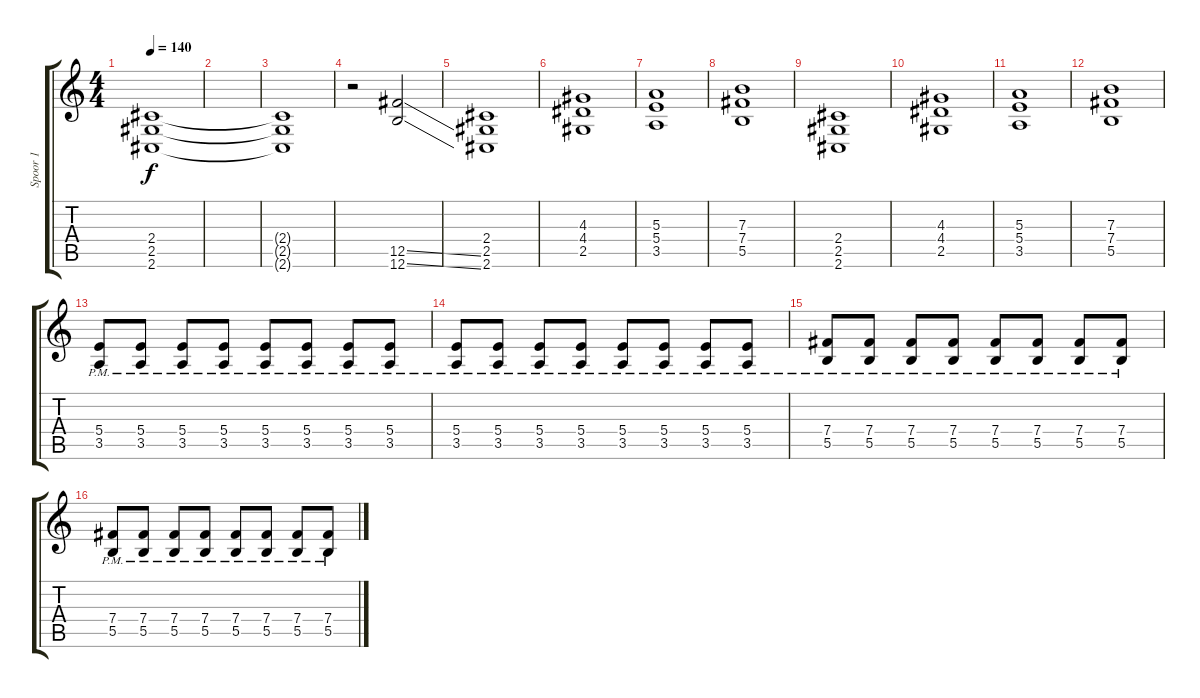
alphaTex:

\track ("Spoor 1" "Spoor 1") {instrument distortionguitar}
\staff {score tabs}
\tuning (Db4 Ab3 E3 B2 Gb2 B1) {hide}
\ts (4 4)
\tempo 140
\clef g2
\ks c
(2.4 2.5 2.6).1{dy f} |
|
(2.4{t} 2.5{t} 2.6{t}).1 |
r.2 (12.5{ss} 12.6{ss}).2 |
(2.4 2.5 2.6).1 |
(4.3 4.4 2.5).1 |
(5.3 5.4 3.5).1 |
(7.3 7.4 5.5).1 |
(2.4 2.5 2.6).1 |
(4.3 4.4 2.5).1 |
(5.3 5.4 3.5).1 |
(7.3 7.4 5.5).1 |
(5.4{pm} 3.5{pm}).8 (5.4{pm} 3.5{pm}).8 (5.4{pm} 3.5{pm}).8 (5.4{pm} 3.5{pm}).8 (5.4{pm} 3.5{pm}).8 (5.4{pm} 3.5{pm}).8 (5.4{pm} 3.5{pm}).8 (5.4{pm} 3.5{pm}).8 |
(5.4{pm} 3.5{pm}).8 (5.4{pm} 3.5{pm}).8 (5.4{pm} 3.5{pm}).8 (5.4{pm} 3.5{pm}).8 (5.4{pm} 3.5{pm}).8 (5.4{pm} 3.5{pm}).8 (5.4{pm} 3.5{pm}).8 (5.4{pm} 3.5{pm}).8 |
(7.4{pm} 5.5{pm}).8 (7.4{pm} 5.5{pm}).8 (7.4{pm} 5.5{pm}).8 (7.4{pm} 5.5{pm}).8 (7.4{pm} 5.5{pm}).8 (7.4{pm} 5.5{pm}).8 (7.4{pm} 5.5{pm}).8 (7.4{pm} 5.5{pm}).8 |
(7.4{pm} 5.5{pm}).8 (7.4{pm} 5.5{pm}).8 (7.4{pm} 5.5{pm}).8 (7.4{pm} 5.5{pm}).8 (7.4{pm} 5.5{pm}).8 (7.4{pm} 5.5{pm}).8 (7.4{pm} 5.5{pm}).8 (7.4{pm} 5.5{pm}).8
